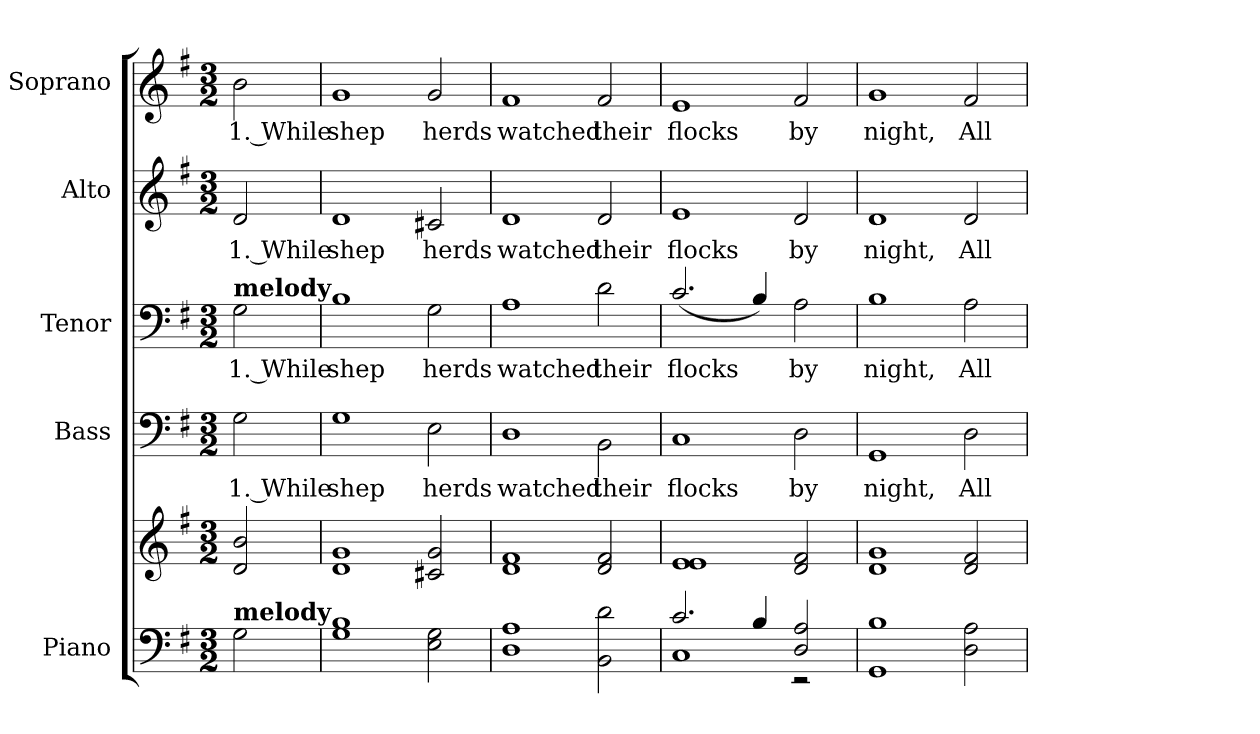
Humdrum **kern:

**kern	**kern	**kern	**text	**kern	**text	**kern	**text	**kern	**text
*part5	*part5	*part4	*part4	*part3	*part3	*part2	*part2	*part1	*part1
*staff6	*staff5	*staff4	*staff4	*staff3	*staff3	*staff2	*staff2	*staff1	*staff1
*I"Piano	*	*I"Bass	*	*I"Tenor	*	*I"Alto	*	*I"Soprano	*
*I'Pno.	*	*I'B.	*	*I'T.	*	*I'A.	*	*I'S.	*
!!LO:PB:g=z
*clefF4	*clefG2	*clefF4	*	*clefF4	*	*clefG2	*	*clefG2	*
*k[f#]	*k[f#]	*k[f#]	*	*k[f#]	*	*k[f#]	*	*k[f#]	*
*G:	*G:	*G:	*	*G:	*	*G:	*	*G:	*
*M3/2	*M3/2	*M3/2	*	*M3/2	*	*M3/2	*	*M3/2	*
*MM200	*MM200	*MM200	*	*MM200	*	*MM200	*	*MM200	*
=1	=1	=1	=1	=1	=1	=1	=1	=1	=1
!	!	!	!LO:LY:b:color=#000000	!	!	!	!	!	!
!	!	!	!	!	!LO:LY:b:color=#000000	!	!	!	!
!	!	!	!	!	!	!	!LO:LY:b:color=#000000	!	!
!	!	!	!	!LO:TX:a:B:t=melody	!	!	!	!	!
!LO:TX:a:B:t=melody	!	!	!	!	!	!	!	!	!
!	!	!	!	!	!	!	!	!	!LO:LY:b:color=#000000
2Gi\	2di/ 2bi	2Gi\	1. While	2Gi\	1. While	2di/	1. While	2bi\	1. While
=2	=2	=2	=2	=2	=2	=2	=2	=2	=2
!	!	!	!LO:LY:b:color=#000000	!	!	!	!	!	!
!	!	!	!	!	!LO:LY:b:color=#000000	!	!	!	!
!	!	!	!	!	!	!	!LO:LY:b:color=#000000	!	!
!	!	!	!	!	!	!	!	!	!LO:LY:b:color=#000000
1Gi 1Bi	1di 1gi	1Gi	shep	1Bi	shep	1di	shep	1gi	shep
!	!	!	!LO:LY:b:color=#000000	!	!	!	!	!	!
!	!	!	!	!	!LO:LY:b:color=#000000	!	!	!	!
!	!	!	!	!	!	!	!LO:LY:b:color=#000000	!	!
!	!	!	!	!	!	!	!	!	!LO:LY:b:color=#000000
2Ei\ 2Gi	2c#Xi/ 2gi	2Ei\	herds	2Gi\	herds	2c#Xi/	herds	2gi/	herds
=3	=3	=3	=3	=3	=3	=3	=3	=3	=3
!	!	!	!LO:LY:b:color=#000000	!	!	!	!	!	!
!	!	!	!	!	!LO:LY:b:color=#000000	!	!	!	!
!	!	!	!	!	!	!	!LO:LY:b:color=#000000	!	!
!	!	!	!	!	!	!	!	!	!LO:LY:b:color=#000000
1Di 1Ai	1di 1f#i	1Di	watched	1Ai	watched	1di	watched	1f#i	watched
!	!	!	!LO:LY:b:color=#000000	!	!	!	!	!	!
!	!	!	!	!	!LO:LY:b:color=#000000	!	!	!	!
!	!	!	!	!	!	!	!LO:LY:b:color=#000000	!	!
!	!	!	!	!	!	!	!	!	!LO:LY:b:color=#000000
2BBi\ 2di	2di/ 2f#i	2BBi\	their	2di\	their	2di/	their	2f#i/	their
=4	=4	=4	=4	=4	=4	=4	=4	=4	=4
*^	*	*	*	*	*	*	*	*	*
!	!	!	!	!LO:LY:b:color=#000000	!	!	!	!	!	!
!	!	!	!	!	!	!LO:LY:b:color=#000000	!	!	!	!
!	!	!	!	!	!	!	!	!LO:LY:b:color=#000000	!	!
!	!	!	!	!	!	!	!	!	!	!LO:LY:b:color=#000000
2.ci/	1Ci	1ei 1ei	1Ci	flocks	(2.ci/	flocks	1ei	flocks	1ei	flocks
4Bi/	.	.	.	.	4Bi/)	.	.	.	.	.
!	!	!	!	!LO:LY:b:color=#000000	!	!	!	!	!	!
!	!	!	!	!	!	!LO:LY:b:color=#000000	!	!	!	!
!	!	!	!	!	!	!	!	!LO:LY:b:color=#000000	!	!
!	!	!	!	!	!	!	!	!	!	!LO:LY:b:color=#000000
2Di/ 2Ai	2r	2di/ 2f#i	2Di\	by	2Ai\	by	2di/	by	2f#i/	by
*v	*v	*	*	*	*	*	*	*	*	*
!!LO:PB:g=z
=5	=5	=5	=5	=5	=5	=5	=5	=5	=5
*^	*	*	*	*	*	*	*	*	*
!	!	!	!	!LO:LY:b:color=#000000	!	!	!	!	!	!
*v	*v	*	*	*	*	*	*	*	*	*
*^	*	*	*	*	*	*	*	*	*
!	!	!	!	!	!	!LO:LY:b:color=#000000	!	!	!	!
*v	*v	*	*	*	*	*	*	*	*	*
*^	*	*	*	*	*	*	*	*	*
!	!	!	!	!	!	!	!	!LO:LY:b:color=#000000	!	!
*v	*v	*	*	*	*	*	*	*	*	*
*^	*	*	*	*	*	*	*	*	*
!	!	!	!	!	!	!	!	!	!	!LO:LY:b:color=#000000
*v	*v	*	*	*	*	*	*	*	*	*
1GGi 1Bi	1di 1gi	1GGi	night,	1Bi	night,	1di	night,	1gi	night,
!	!	!	!LO:LY:b:color=#000000	!	!	!	!	!	!
!	!	!	!	!	!LO:LY:b:color=#000000	!	!	!	!
!	!	!	!	!	!	!	!LO:LY:b:color=#000000	!	!
!	!	!	!	!	!	!	!	!	!LO:LY:b:color=#000000
2Di\ 2Ai	2di/ 2f#i	2Di\	All	2Ai\	All	2di/	All	2f#i/	All
=	=	=	=	=	=	=	=	=	=
*-	*-	*-	*-	*-	*-	*-	*-	*-	*-
